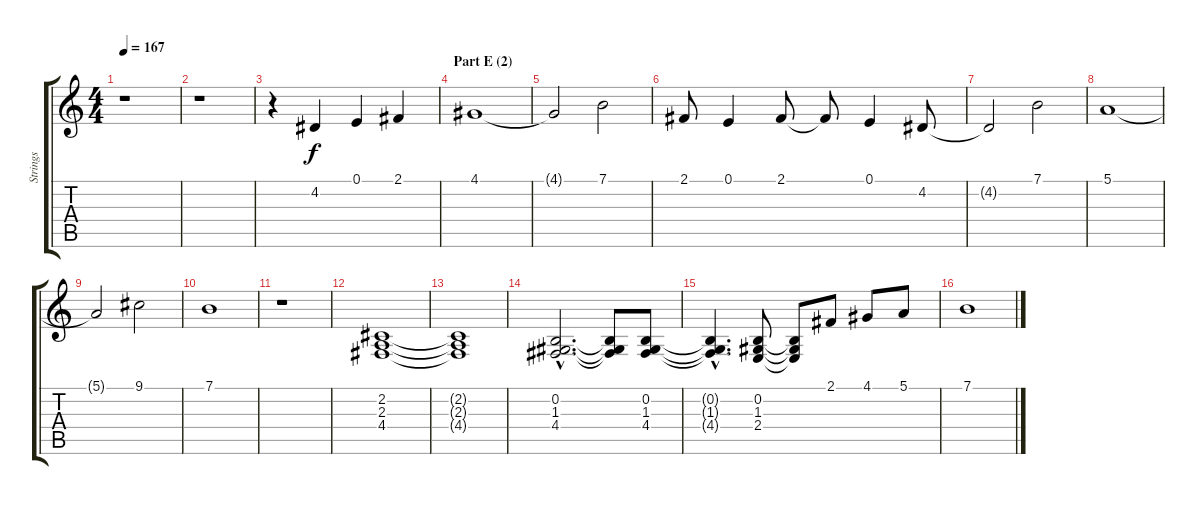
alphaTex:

\track ("Strings" "Strings") {instrument stringensemble1}
\staff {score tabs}
\tuning (E4 B3 G3 D3 A2 E2) {hide}
\ts (4 4)
\tempo 167
\clef g2
\ks c
r.1{dy f} |
r.1 |
r.4 4.2.4 0.1.4 2.1.4 |
\section ("" "Part E (2)")
4.1.1 |
4.1{t}.2 7.1.2 |
2.1.8 0.1.4 2.1.8 2.1{t}.8 0.1.4 4.2.8 |
4.2{t}.2 7.1.2 |
5.1.1 |
5.1{t}.2 9.1.2 |
7.1.1 |
r.1 |
(2.2 2.3 4.4).1 |
(2.2{t} 2.3{t} 4.4{t}).1 |
(0.2{hac} 1.3{hac} 4.4{hac}).2{d} (0.2{t} 1.3{t} 4.4{t}).8 (0.2 1.3 4.4).8 |
(0.2{hac t} 1.3{hac t} 4.4{hac t}).4{d} (0.2 1.3 2.4).8 (0.2{t} 1.3{t} 2.4{t}).8 2.1.8 4.1.8 5.1.8 |
7.1.1
